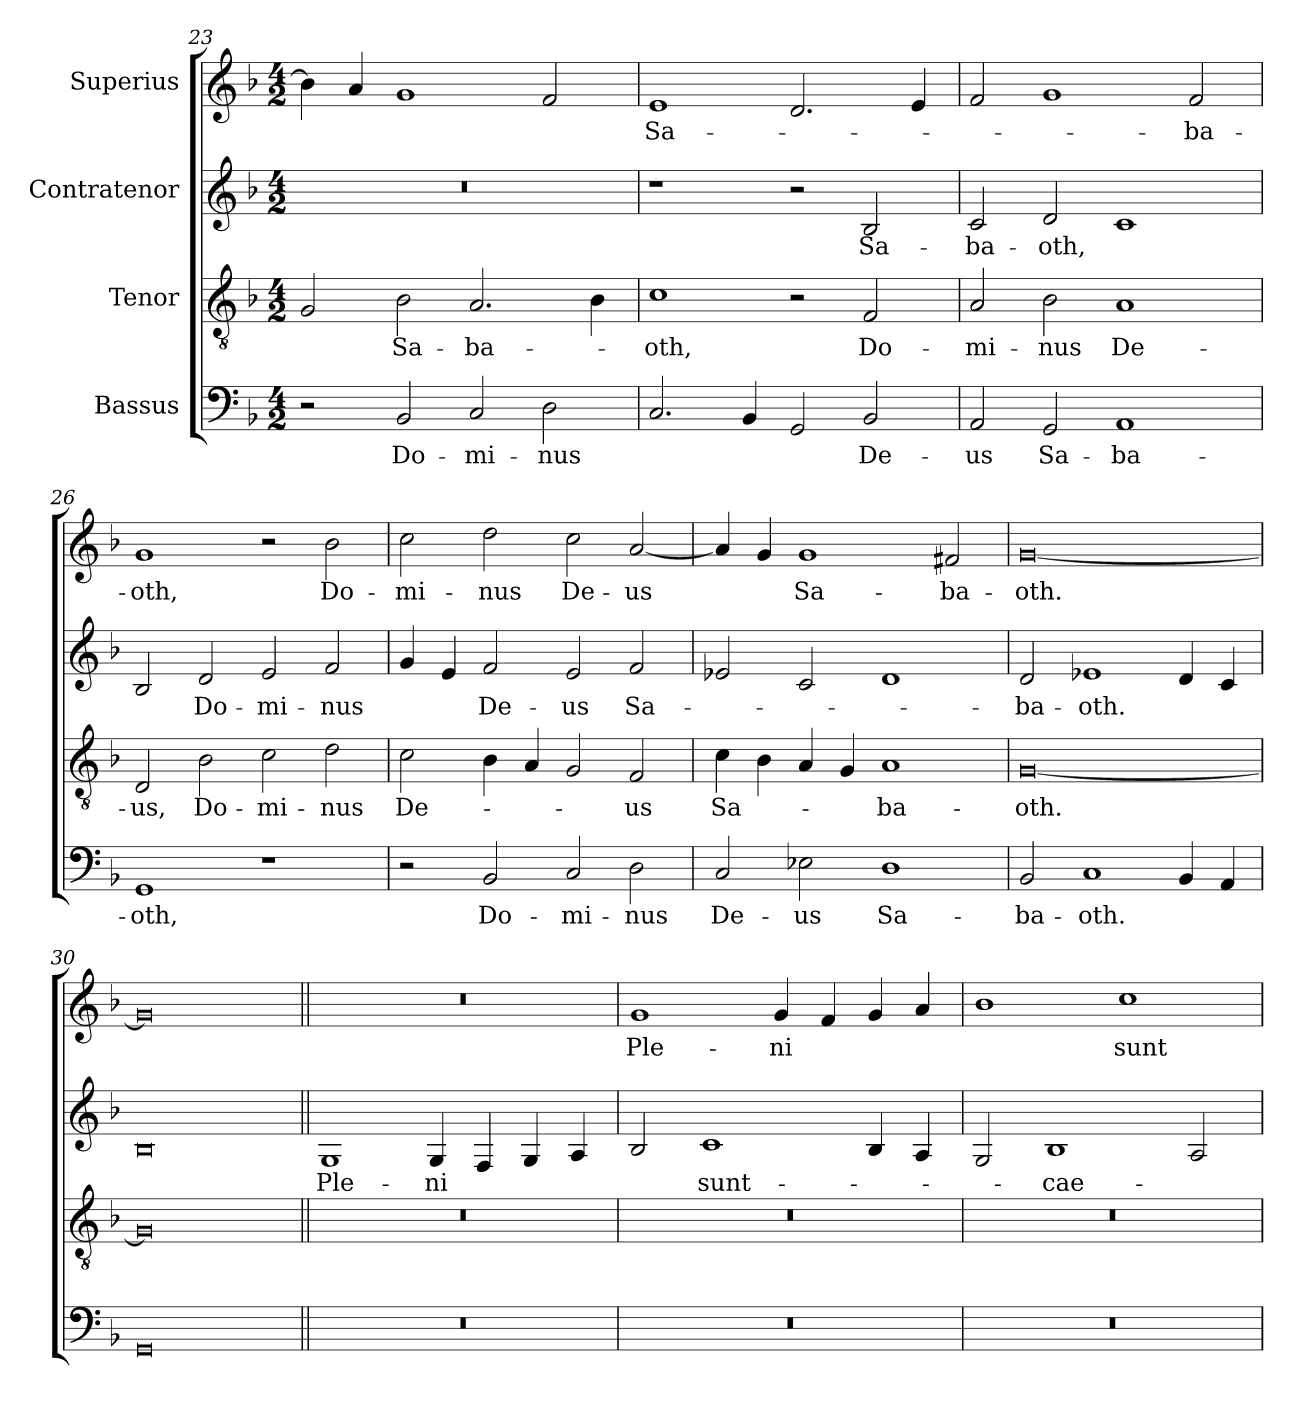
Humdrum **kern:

**kern	**text	**kern	**text	**kern	**text	**kern	**text
*part4	*part4	*part3	*part3	*part2	*part2	*part1	*part1
*staff4	*staff4	*staff3	*staff3	*staff2	*staff2	*staff1	*staff1
*I"Bassus	*	*I"Tenor	*	*I"Contratenor	*	*I"Superius	*
*clefF4	*	*clefGv2	*	*clefG2	*	*clefG2	*
*k[b-]	*	*k[b-]	*	*k[b-]	*	*k[b-]	*
*M4/2	*	*M4/2	*	*M4/2	*	*M4/2	*
=23	=23	=23	=23	=23	=23	=23	=23
2r	.	2G/	.	0r	.	4b-\]	.
.	.	.	.	.	.	4a/	.
2BB-/	Do-	2B-\	Sa-	.	.	1g/	.
2C/	-mi-	2.A/	-ba-	.	.	.	.
2D\	-nus	.	.	.	.	2f/	.
.	.	4B-\	.	.	.	.	.
=24	=24	=24	=24	=24	=24	=24	=24
2.C/	.	1c\	-oth,	1r	.	1e/	Sa-
4BB-/	.	.	.	.	.	.	.
2GG/	.	2r	.	2r	.	2.d/	.
2BB-/	De-	2F/	Do-	2B-/	Sa-	.	.
.	.	.	.	.	.	4e/	.
=25	=25	=25	=25	=25	=25	=25	=25
2AA/	-us	2A/	-mi-	2c/	-ba-	2f/	.
2GG/	Sa-	2B-\	-nus	2d/	-oth,	1g/	.
1AA/	-ba-	1A/	De-	1c/	.	.	.
.	.	.	.	.	.	2f/	-ba-
=26	=26	=26	=26	=26	=26	=26	=26
1GG/	-oth,	2D/	-us,	2B-/	.	1g/	-oth,
.	.	2B-\	Do-	2d/	Do-	.	.
1r	.	2c\	-mi-	2e/	-mi-	2r	.
.	.	2d\	-nus	2f/	-nus	2b-\	Do-
=27	=27	=27	=27	=27	=27	=27	=27
2r	.	2c\	De-	4g/	.	2cc\	-mi-
.	.	.	.	4e/	.	.	.
2BB-/	Do-	4B-\	.	2f/	De-	2dd\	-nus
.	.	4A/	.	.	.	.	.
2C/	-mi-	2G/	.	2e/	-us	2cc\	De-
2D\	-nus	2F/	-us	2f/	Sa-	[2a/	-us
=28	=28	=28	=28	=28	=28	=28	=28
2C/	De-	4c\	Sa-	2e-X/	.	4a/]	.
.	.	4B-\	.	.	.	4g/	.
2E-X\	-us	4A/	.	2c/	.	1g/	Sa-
.	.	4G/	.	.	.	.	.
1D\	Sa-	1A/	-ba-	1d/	.	.	.
.	.	.	.	.	.	2f#X/	-ba-
=29	=29	=29	=29	=29	=29	=29	=29
2BB-/	-ba-	[0G/	-oth.	2d/	-ba-	[0g/	-oth.
1C/	-oth.	.	.	1e-X/	-oth.	.	.
4BB-/	.	.	.	4d/	.	.	.
4AA/	.	.	.	4c/	.	.	.
=30	=30	=30	=30	=30	=30	=30	=30
0GG/	.	0G/]	.	0B-/	.	0g/]	.
=31||	=31||	=31||	=31||	=31||	=31||	=31||	=31||
0r	.	0r	.	1G/	Ple-	0r	.
.	.	.	.	4G/	-ni	.	.
.	.	.	.	4F/	.	.	.
.	.	.	.	4G/	.	.	.
.	.	.	.	4A/	.	.	.
=32	=32	=32	=32	=32	=32	=32	=32
0r	.	0r	.	2B-/	.	1g/	Ple-
.	.	.	.	1c/	sunt-	.	.
.	.	.	.	.	.	4g/	-ni
.	.	.	.	.	.	4f/	.
.	.	.	.	4B-/	.	4g/	.
.	.	.	.	4A/	.	4a/	.
=33	=33	=33	=33	=33	=33	=33	=33
0r	.	0r	.	2G/	.	1b-\	.
.	.	.	.	1B-/	cae-	.	.
.	.	.	.	.	.	1cc\	sunt-
.	.	.	.	2A/	.	.	.
=	=	=	=	=	=	=	=
*-	*-	*-	*-	*-	*-	*-	*-
